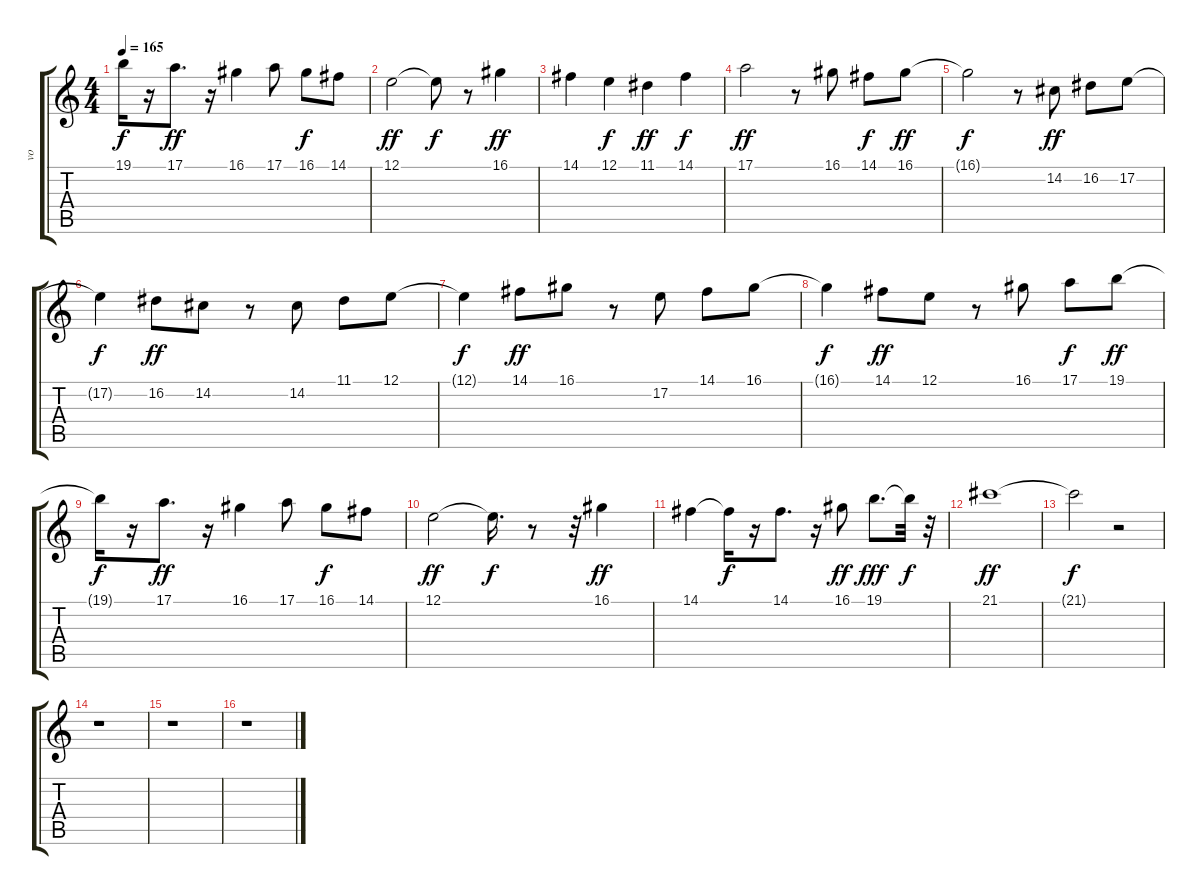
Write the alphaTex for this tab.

\track ("vo" "vo") {instrument pad1newage}
\staff {score tabs}
\tuning (E4 B3 G3 D3 A2 E2) {hide}
\ts (4 4)
\tempo 165
\clef g2
\ks c
19.1{t}.16{dy f} r.16 17.1.8{d dy ff} r.16 16.1.4 17.1.8 16.1.8{dy f} 14.1.8 |
12.1.2{dy ff} 12.1{t}.8{dy f} r.8 16.1.4{dy ff} |
14.1.4 12.1.4{dy f} 11.1.4{dy ff} 14.1.4{dy f} |
17.1.2{dy ff} r.8 16.1.8 14.1.8{dy f} 16.1.8{dy ff} |
16.1{t}.2{dy f} r.8 14.2.8{dy ff} 16.2.8 17.2.8 |
17.2{t}.4{dy f} 16.2.8{dy ff} 14.2.8 r.8 14.2.8 11.1.8 12.1.8 |
12.1{t}.4{dy f} 14.1.8{dy ff} 16.1.8 r.8 17.2.8 14.1.8 16.1.8 |
16.1{t}.4{dy f} 14.1.8{dy ff} 12.1.8 r.8 16.1.8 17.1.8{dy f} 19.1.8{dy ff} |
19.1{t}.16{dy f} r.16 17.1.8{d dy ff} r.16 16.1.4 17.1.8 16.1.8{dy f} 14.1.8 |
12.1.2{dy ff} 12.1{t}.16{d dy f} r.8 r.32 16.1.4{dy ff} |
14.1.4 14.1{t}.16{dy f} r.16 14.1.8{d} r.16 16.1.8{dy ff} 19.1.8{d dy fff} 19.1{t}.32{dy f} r.32 |
21.1.1{dy ff} |
21.1{t}.2{dy f} r.2 |
r.1 |
r.1 |
r.1
